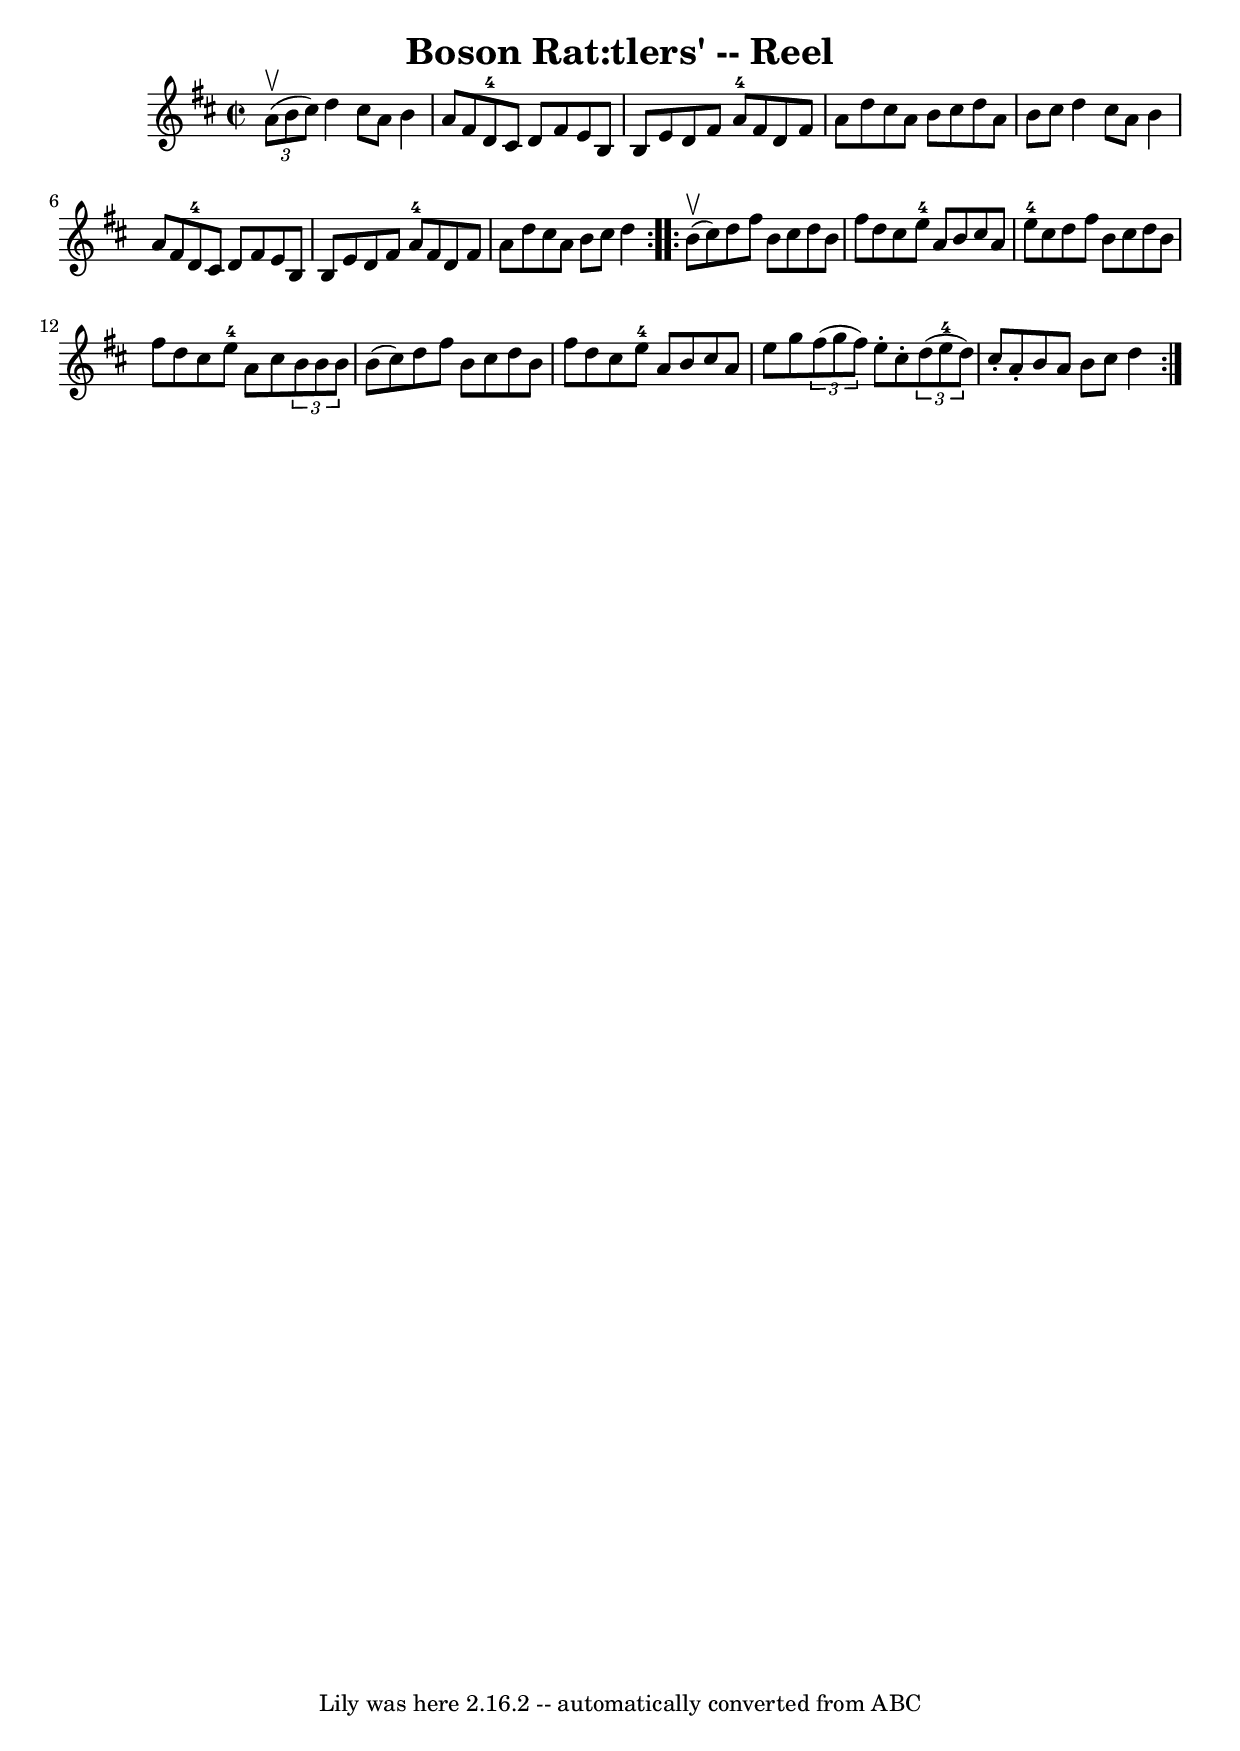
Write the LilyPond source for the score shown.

\version "2.16.2"
\include "Mammoth.ily"
\header {
  %% book = "Ryan's Mammoth Collection"
 crossRefNumber = "1"
 footnotes = "\\\\224"
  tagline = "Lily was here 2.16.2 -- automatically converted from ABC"
  title = "Boson Rat:tlers' -- Reel"

}
voicedefault =  {



  \repeat volta 2 {

    \override Staff.TimeSignature #'style = #'C
    \time 2/2 
    \key d \major
    \times 2/3 { a'8^\upbow(b'8 cis''8)  	       }   |
 d''4 cis''8 a'8 b'4 a'8 fis'8    |
 d'8-4 cis'8 d'8 fis'8 e'8 b8 b8 e'8    |
 d'8 fis'8 a'8-4 fis'8 d'8 fis'8 a'8 d''8     |
 cis''8 a'8 b'8 cis''8 d''8 a'8 b'8 cis''8     |
 d''4 cis''8 a'8 b'4 a'8 fis'8     |
 d'8-4 cis'8 d'8 fis'8 e'8 b8 b8 e'8     |
 d'8 fis'8 a'8-4 fis'8 d'8 fis'8 a'8 d''8     |
 cis''8 a'8 b'8 cis''8    
 d''4    
  } 
  \repeat volta 2 { b'8^\upbow(cis''8)  |
 d''8 fis''8 b'8 cis''8 d''8 b'8 fis''8 d''8     |
 cis''8 e''8-4 a'8 b'8 cis''8 a'8 e''8-4 cis''8     |
 d''8 fis''8 b'8 cis''8 d''8 b'8 fis''8 d''8     |
    
 cis''8 e''8-4 a'8 cis''8    \times 2/3 { b'8 b'8 b'8  
					   } b'8 (cis''8)    |
 d''8 fis''8 b'8 cis''8 d''8 b'8 fis''8 d''8     |
 cis''8 e''8-4 a'8 b'8 cis''8 a'8 e''8 g''8     |
    \times 2/3 { fis''8 (g''8 fis''8  
		) 
	       } e''8-. cis''8-.   \times 2/3 { d''8 (e''8-4 d''8) 
						} cis''8-. a'8-.    |
 b'8 a'8 b'8 cis''8 d''4    
  }   

}

\score{
  <<

    \context Staff="default"
    {
      \voicedefault 
      
    }

  >>
  \layout {
    
  }
  \midi {
  }

}
